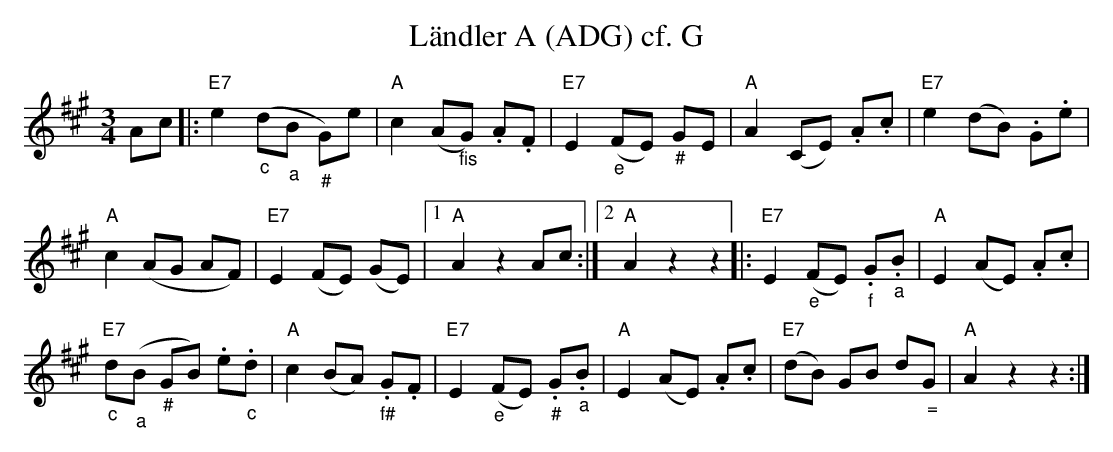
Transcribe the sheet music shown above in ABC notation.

X:1
T:L\"andler A (ADG) cf. G
M:3/4
L:1/8
K:Amaj%%MIDI gchordon
Ac |: "E7"e2 "_c"(d"_a"B "_#"G)e | "A"c2 (A"_fis"G) .A.F | "E7"E2 "_e"(FE) "_#"GE | "A"A2 (CE) .A.c | "E7"e2 (dB) .G.e |
"A"c2 (AG AF) | "E7"E2 (FE) (GE) |1 "A"A2z2 Ac :|2 "A"A2z2z2 |: "E7"E2 "_e"(FE) "_f".G"_a".B | "A"E2 (AE) .A.c |
"E7""_c"d("_a"B "_#"GB) .e"_c".d | "A"c2 (BA) "_f#".G.F | "E7"E2 ("_e"FE) "_#".G"_a".B | "A"E2 (AE) .A.c | "E7"(dB) GB d"_ ="G | "A"A2z2z2 :|
